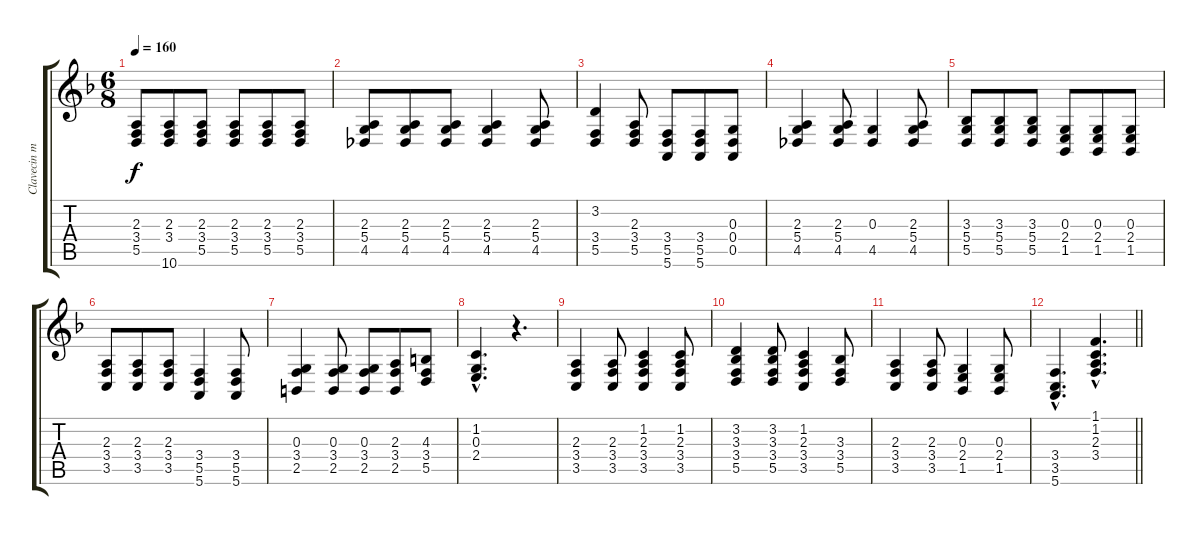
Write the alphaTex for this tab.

\track ("Clavecin main droite" "Clavecin m") {instrument harpsichord}
\staff {score tabs}
\tuning (E4 B3 G3 D3 A2 E2) {hide}
\ts (6 8)
\tempo 160
\clef g2
\ks f
(2.3 3.4 5.5).8{dy f} (2.3 3.4 10.6).8 (2.3 3.4 5.5).8 (2.3 3.4 5.5).8 (2.3 3.4 5.5).8 (2.3 3.4 5.5).8 |
(2.3 5.4 4.5).8 (2.3 5.4 4.5).8 (2.3 5.4 4.5).8 (2.3 5.4 4.5).4 (2.3 5.4 4.5).8 |
(3.2 3.4 5.5).4 (2.3 3.4 5.5).8 (3.4 5.5 5.6).8 (3.4 5.5 5.6).8 (0.3 0.4 0.5).8 |
(2.3 5.4 4.5).4 (2.3 5.4 4.5).8 (0.3 4.5).4 (2.3 5.4 4.5).8 |
(3.3 5.4 5.5).8 (3.3 5.4 5.5).8 (3.3 5.4 5.5).8 (0.3 2.4 1.5).8 (0.3 2.4 1.5).8 (0.3 2.4 1.5).8 |
(2.3 3.4 3.5).8 (2.3 3.4 3.5).8 (2.3 3.4 3.5).8 (3.4 5.5 5.6).4 (3.4 5.5 5.6).8 |
(0.3 3.4 2.5).4 (0.3 3.4 2.5).8 (0.3 3.4 2.5).8 (2.3 3.4 2.5).8 (4.3 3.4 5.5).8 |
(1.2{hac} 0.3{hac} 2.4{hac}).4{d} r.4{d} |
(2.3 3.4 3.5).4 (2.3 3.4 3.5).8 (1.2 2.3 3.4 3.5).4 (1.2 2.3 3.4 3.5).8 |
(3.2 3.3 3.4 5.5).4 (3.2 3.3 3.4 5.5).8 (1.2 2.3 3.4 3.5).4 (3.3 3.4 5.5).8 |
(2.3 3.4 3.5).4 (2.3 3.4 3.5).8 (0.3 2.4 1.5).4 (0.3 2.4 1.5).8 |
\barLineRight lightlight
(3.4{hac} 3.5{hac} 5.6{hac}).4{d} (1.1{hac} 1.2{hac} 2.3{hac} 3.4{hac}).4{d}
